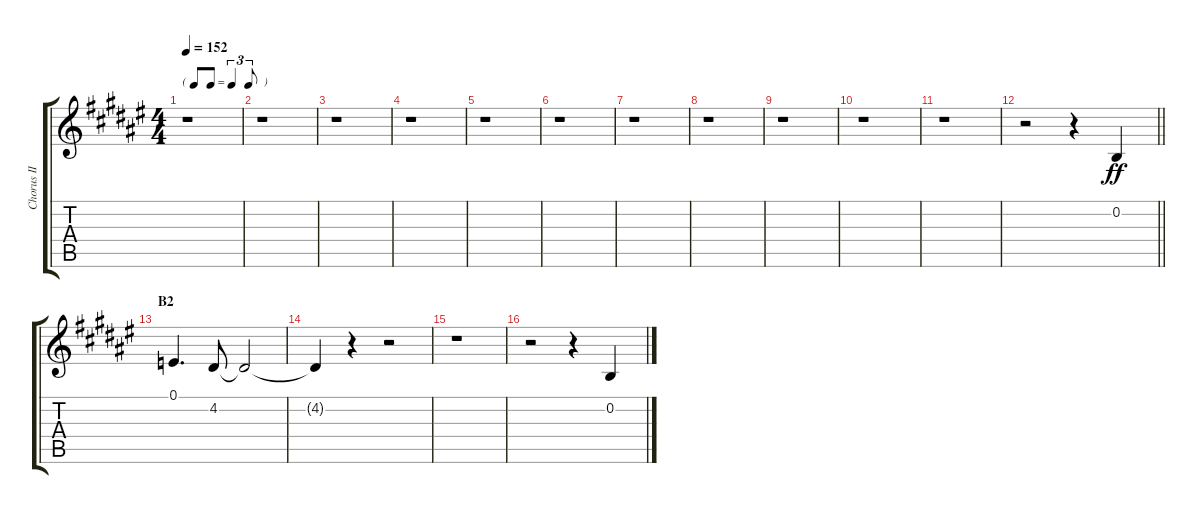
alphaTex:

\track ("Chorus II" "Chorus II") {instrument voiceoohs}
\staff {score tabs}
\tuning (E4 B3 G3 D3 A2 E2) {hide}
\ts (4 4)
\tf triplet8th
\tempo 152
\clef g2
\ks f#
r.1{dy ff} |
r.1 |
r.1 |
r.1 |
r.1 |
r.1 |
r.1 |
r.1 |
r.1 |
r.1 |
r.1 |
\barLineRight lightlight
r.2 r.4 0.2.4 |
\section ("" "B2")
0.1.4{d} 4.2.8 4.2{t}.2 |
4.2{t}.4 r.4 r.2 |
r.1 |
r.2 r.4 0.2.4
